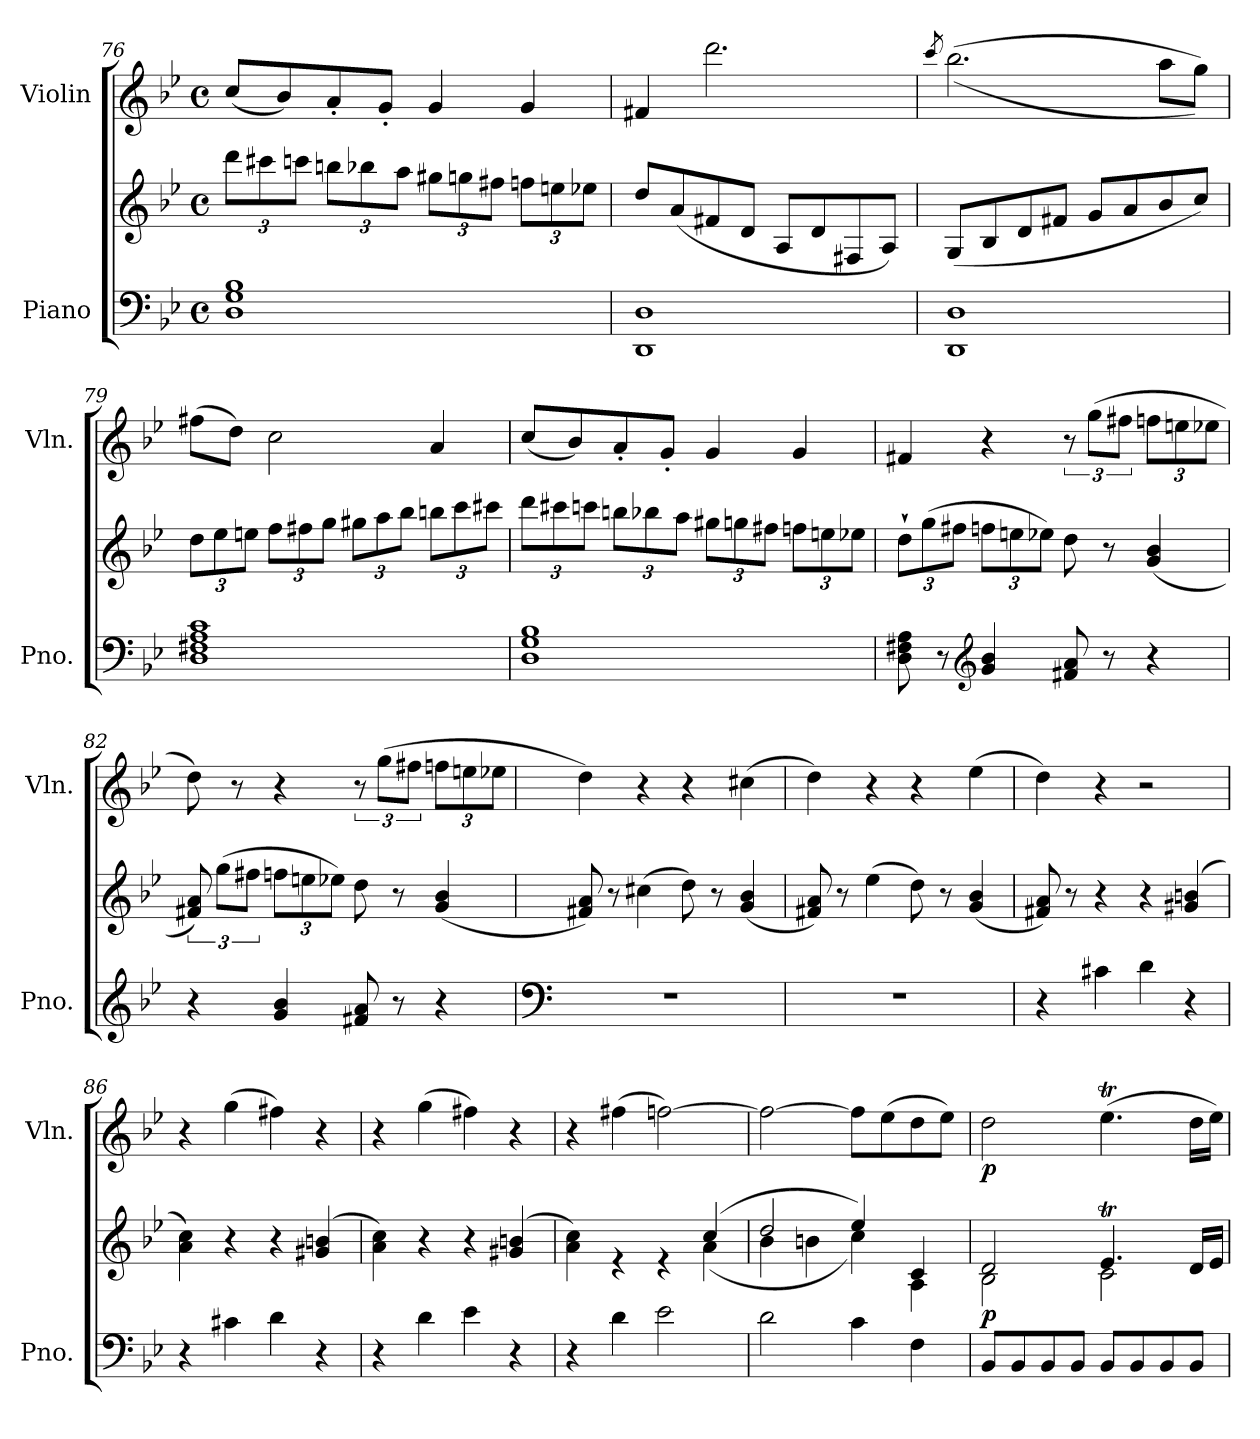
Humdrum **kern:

**kern	**kern	**dynam	**kern	**dynam
*part2	*part2	*part2	*part1	*part1
*staff3	*staff2	*staff2/3	*staff1	*staff1
*I"Piano	*	*	*I"Violin	*
*I'Pno.	*	*	*I'Vln.	*
*clefF4	*clefG2	*	*clefG2	*
*k[b-e-]	*k[b-e-]	*	*k[b-e-]	*
*M4/4	*M4/4	*	*M4/4	*
*met(c)	*met(c)	*	*met(c)	*
*	*Xbrackettup	*	*	*
=76	=76	=76	=76	=76
1D 1G 1B-	12ddd\L	.	(<8cc/L	.
.	12ccc#X\	.	.	.
.	.	.	8b-/)	.
.	12cccn\J	.	.	.
.	12bbn\L	.	8a'/	.
.	12bb-X\	.	.	.
.	.	.	8g'/J	.
.	12aa\J	.	.	.
.	12gg#X\L	.	4g/	.
.	12ggn\	.	.	.
.	12ff#X\J	.	.	.
.	12ffn\L	.	4g/	.
.	12een\	.	.	.
.	12ee-X\J	.	.	.
=77	=77	=77	=77	=77
1DD 1D	8dd/L	.	4f#X/	.
.	(<8a/	.	.	.
.	8f#X/	.	2.ddd\	.
.	8d/J	.	.	.
.	8A/L	.	.	.
.	8d/	.	.	.
.	8F#X/	.	.	.
.	8A/J)	.	.	.
=78	=78	=78	=78	=78
.	.	.	8qccc/	.
1DD 1D	(<8G/L	.	(>(>2.bb-\	.
.	8B-/	.	.	.
.	8d/	.	.	.
.	8f#X/J	.	.	.
.	8g/L	.	.	.
.	8a/	.	.	.
.	8b-/	.	8aa\L	.
.	8cc/J)	.	8gg\J))	.
!!LO:LB:g=z
=79	=79	=79	=79	=79
1D 1F#X 1A 1c	12dd\L	.	(>8ff#X\L	.
.	12ee-\	.	.	.
.	.	.	8dd\J)	.
.	12een\J	.	.	.
.	12ff\L	.	2cc\	.
.	12ff#X\	.	.	.
.	12gg\J	.	.	.
.	12gg#X\L	.	.	.
.	12aa\	.	.	.
.	12bb-\J	.	.	.
.	12bbn\L	.	4a/	.
.	12ccc\	.	.	.
.	12ccc#X\J	.	.	.
=80	=80	=80	=80	=80
1D 1G 1B-	12ddd\L	.	(<8cc/L	.
.	12ccc#X\	.	.	.
.	.	.	8b-/)	.
.	12cccn\J	.	.	.
.	12bbn\L	.	8a'/	.
.	12bb-X\	.	.	.
.	.	.	8g'/J	.
.	12aa\J	.	.	.
.	12gg#X\L	.	4g/	.
.	12ggn\	.	.	.
.	12ff#X\J	.	.	.
.	12ffn\L	.	4g/	.
.	12een\	.	.	.
.	12ee-X\J	.	.	.
=81	=81	=81	=81	=81
8D\ 8F#X\ 8A\	12dd`\L	.	4f#X/	.
.	(>12gg\	.	.	.
8r	.	.	.	.
.	12ff#X\J	.	.	.
*clefG2	*	*	*	*
4g/ 4b-/	12ffn\L	.	4r	.
.	12een\	.	.	.
.	12ee-X\J)	.	.	.
8f#X/ 8a/	8dd\	.	12r	.
.	.	.	(>12gg\L	.
8r	8r	.	.	.
.	.	.	12ff#X\J	.
*	*	*	*Xbrackettup	*
4r	(<4g/ 4b-/	.	12ffn\L	.
.	.	.	12een\	.
.	.	.	12ee-X\J	.
!!LO:LB:g=z
=82	=82	=82	=82	=82
*	*brackettup	*	*	*
4r	12f#X/ 12a/)	.	8dd\)	.
.	(>12gg\L	.	.	.
.	.	.	8r	.
.	12ff#X\J	.	.	.
*	*Xbrackettup	*	*	*
4g/ 4b-/	12ffn\L	.	4r	.
.	12een\	.	.	.
.	12ee-X\J)	.	.	.
*	*	*	*brackettup	*
8f#X/ 8a/	8dd\	.	12r	.
.	.	.	(>12gg\L	.
8r	8r	.	.	.
.	.	.	12ff#X\J	.
*	*	*	*Xbrackettup	*
4r	(<4g/ 4b-/	.	12ffn\L	.
.	.	.	12een\	.
.	.	.	12ee-X\J	.
=83	=83	=83	=83	=83
*clefF4	*	*	*	*
1r	8f#X/ 8a/)	.	4dd\)	.
.	8r	.	.	.
.	(>4cc#X\	.	4r	.
.	8dd\)	.	4r	.
.	8r	.	.	.
.	(<4g/ 4b-/	.	(>4cc#X\	.
=84	=84	=84	=84	=84
1r	8f#X/ 8a/)	.	4dd\)	.
.	8r	.	.	.
.	(>4ee-\	.	4r	.
.	8dd\)	.	4r	.
.	8r	.	.	.
.	(<4g/ 4b-/	.	(>4ee-\	.
=85	=85	=85	=85	=85
4r	8f#X/ 8a/)	.	4dd\)	.
.	8r	.	.	.
4c#X\	4r	.	4r	.
4d\	4r	.	2r	.
4r	(<4g#X/ 4bn/	.	.	.
=86	=86	=86	=86	=86
4r	4a\ 4cc\)	.	4r	.
4c#X\	4r	.	(>4gg\	.
4d\	4r	.	4ff#X\)	.
4r	(<4g#X/ 4bn/	.	4r	.
=87	=87	=87	=87	=87
4r	4a\ 4cc\)	.	4r	.
4d\	4r	.	(>4gg\	.
4e-\	4r	.	4ff#X\)	.
4r	(<4g#X/ 4bn/	.	4r	.
=88	=88	=88	=88	=88
*	*^	*	*	*
4r	4a\ 4cc\)	2.ryy	.	4r	.
4d\	4re	.	.	(>4ff#X\	.
2e-\	4re	.	.	[2ffn\)	.
.	(>4cc/	(<4a\	.	.	.
!!LO:LB:g=z
=89	=89	=89	=89	=89	=89
2d\	2dd/	4b-\	.	2ff\_	.
.	.	4bn\	.	.	.
4c\	4ee-/)	4cc\)	.	8ff\L]	.
.	.	.	.	(>8ee-\	.
4F\	4c/	4A\	.	8dd\	.
.	.	.	.	8ee-\J)	.
=90	=90	=90	=90	=90	=90
!	!	!	!LO:DY:b	!	!LO:DY:b
8BB-/L	2d/	2B-\	p	2dd\	p
8BB-/	.	.	.	.	.
8BB-/	.	.	.	.	.
8BB-/J	.	.	.	.	.
8BB-/L	4.e-T/	2c\	.	(>4.ee-T\	.
8BB-/	.	.	.	.	.
8BB-/	.	.	.	.	.
8BB-/J	16d/LL	.	.	16dd\LL	.
.	16e-/JJ	.	.	16ee-\JJ)	.
*	*v	*v	*	*	*
=	=	=	=	=
*-	*-	*-	*-	*-
